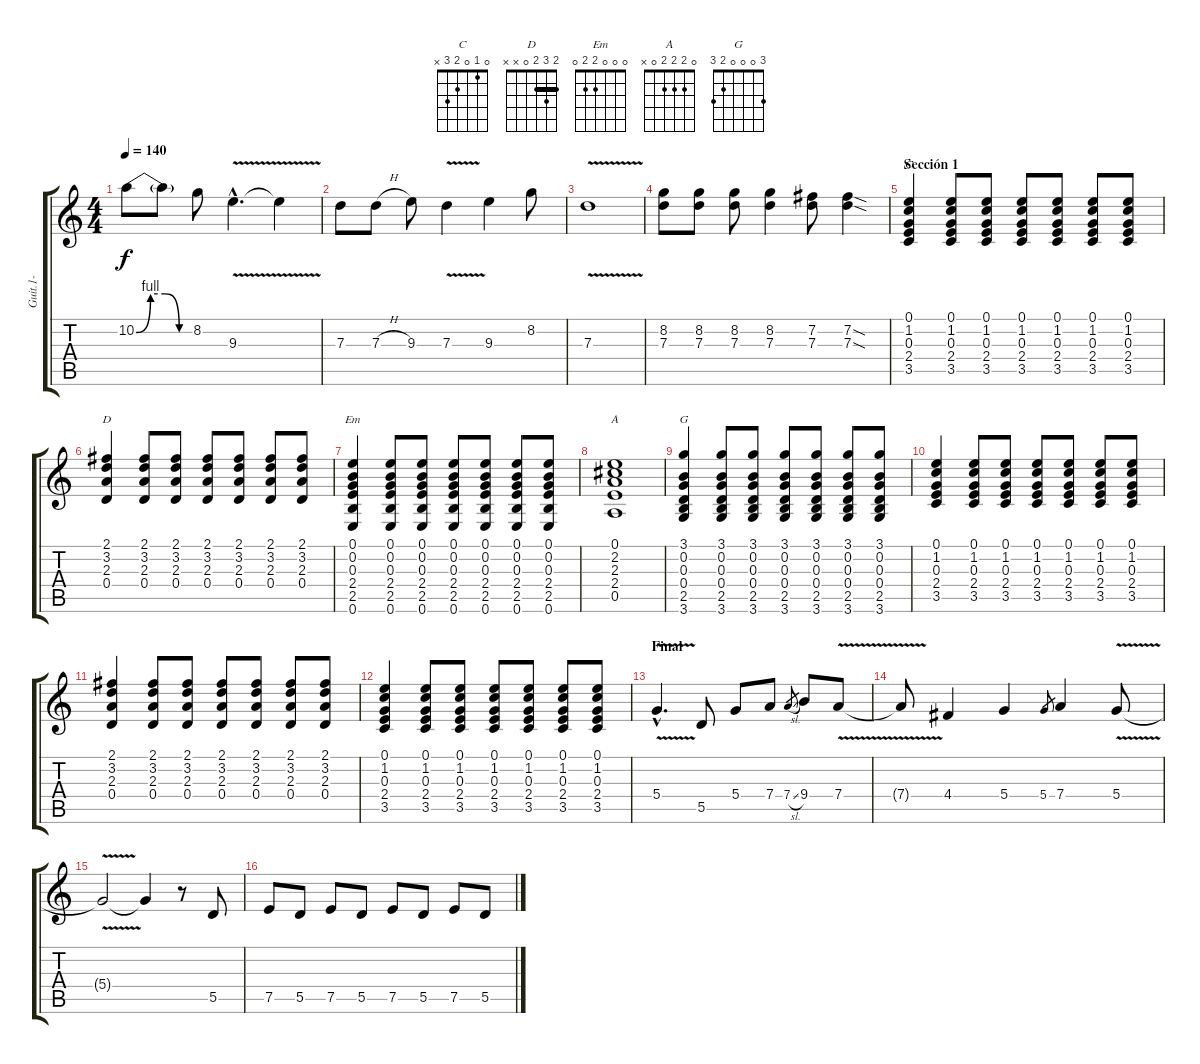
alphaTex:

\track ("Guit.1-" "Guit.1-") {instrument distortionguitar}
\staff {score tabs}
\tuning (E4 B3 G3 D3 A2 E2) {hide}
\chord ("C" 0 1 0 2 3 x)
\chord ("D" 2 3 2 0 x x) {barre 2}
\chord ("Em" 0 0 0 2 2 0)
\chord ("A" 0 2 2 2 0 x)
\chord ("G" 3 0 0 0 2 3)
\ts (4 4)
\tempo 140
\clef g2
\ks c
10.2{be (custom 0 0 15 4 30 4 45 0 60 0)}.8{dy f} 10.2{t}.8 8.2.8 9.3{v hac}.4{d} 9.3{t}.4 |
7.3.8 7.3{h}.8 9.3.8 7.3{v}.4 9.3.4 8.2.8 |
7.3{v}.1 |
(8.2 7.3).8 (8.2 7.3).8 (8.2 7.3).8 (8.2 7.3).4 (7.2 7.3).8 (7.2{sod} 7.3{sod}).4 |
\section ("" "Sección 1")
(0.1 1.2 0.3 2.4 3.5).4{ch "C" volume 10} (0.1 1.2 0.3 2.4 3.5).8 (0.1 1.2 0.3 2.4 3.5).8 (0.1 1.2 0.3 2.4 3.5).8 (0.1 1.2 0.3 2.4 3.5).8 (0.1 1.2 0.3 2.4 3.5).8 (0.1 1.2 0.3 2.4 3.5).8 |
(2.1 3.2 2.3 0.4).4{ch "D"} (2.1 3.2 2.3 0.4).8 (2.1 3.2 2.3 0.4).8 (2.1 3.2 2.3 0.4).8 (2.1 3.2 2.3 0.4).8 (2.1 3.2 2.3 0.4).8 (2.1 3.2 2.3 0.4).8 |
(0.1 0.2 0.3 2.4 2.5 0.6).4{ch "Em"} (0.1 0.2 0.3 2.4 2.5 0.6).8 (0.1 0.2 0.3 2.4 2.5 0.6).8 (0.1 0.2 0.3 2.4 2.5 0.6).8 (0.1 0.2 0.3 2.4 2.5 0.6).8 (0.1 0.2 0.3 2.4 2.5 0.6).8 (0.1 0.2 0.3 2.4 2.5 0.6).8 |
(0.1 2.2 2.3 2.4 0.5).1{ch "A"} |
(3.1 0.2 0.3 0.4 2.5 3.6).4{ch "G"} (3.1 0.2 0.3 0.4 2.5 3.6).8 (3.1 0.2 0.3 0.4 2.5 3.6).8 (3.1 0.2 0.3 0.4 2.5 3.6).8 (3.1 0.2 0.3 0.4 2.5 3.6).8 (3.1 0.2 0.3 0.4 2.5 3.6).8 (3.1 0.2 0.3 0.4 2.5 3.6).8 |
(0.1 1.2 0.3 2.4 3.5).4 (0.1 1.2 0.3 2.4 3.5).8 (0.1 1.2 0.3 2.4 3.5).8 (0.1 1.2 0.3 2.4 3.5).8 (0.1 1.2 0.3 2.4 3.5).8 (0.1 1.2 0.3 2.4 3.5).8 (0.1 1.2 0.3 2.4 3.5).8 |
(2.1 3.2 2.3 0.4).4 (2.1 3.2 2.3 0.4).8 (2.1 3.2 2.3 0.4).8 (2.1 3.2 2.3 0.4).8 (2.1 3.2 2.3 0.4).8 (2.1 3.2 2.3 0.4).8 (2.1 3.2 2.3 0.4).8 |
(0.1 1.2 0.3 2.4 3.5).4 (0.1 1.2 0.3 2.4 3.5).8 (0.1 1.2 0.3 2.4 3.5).8 (0.1 1.2 0.3 2.4 3.5).8 (0.1 1.2 0.3 2.4 3.5).8 (0.1 1.2 0.3 2.4 3.5).8 (0.1 1.2 0.3 2.4 3.5).8 |
\section ("" "Final")
5.4{v hac}.4{d volume 16} 5.5.8 5.4.8 7.4.8 7.4{sl}.8{gr} 9.4.8 7.4{v}.8 |
7.4{t}.8 4.4.4 5.4.4 5.4.8{gr} 7.4.4 5.4{v}.8 |
5.4{t}.2 5.4{t}.4 r.8 5.5.8 |
7.5.8 5.5.8 7.5.8 5.5.8 7.5.8 5.5.8 7.5.8 5.5.8
